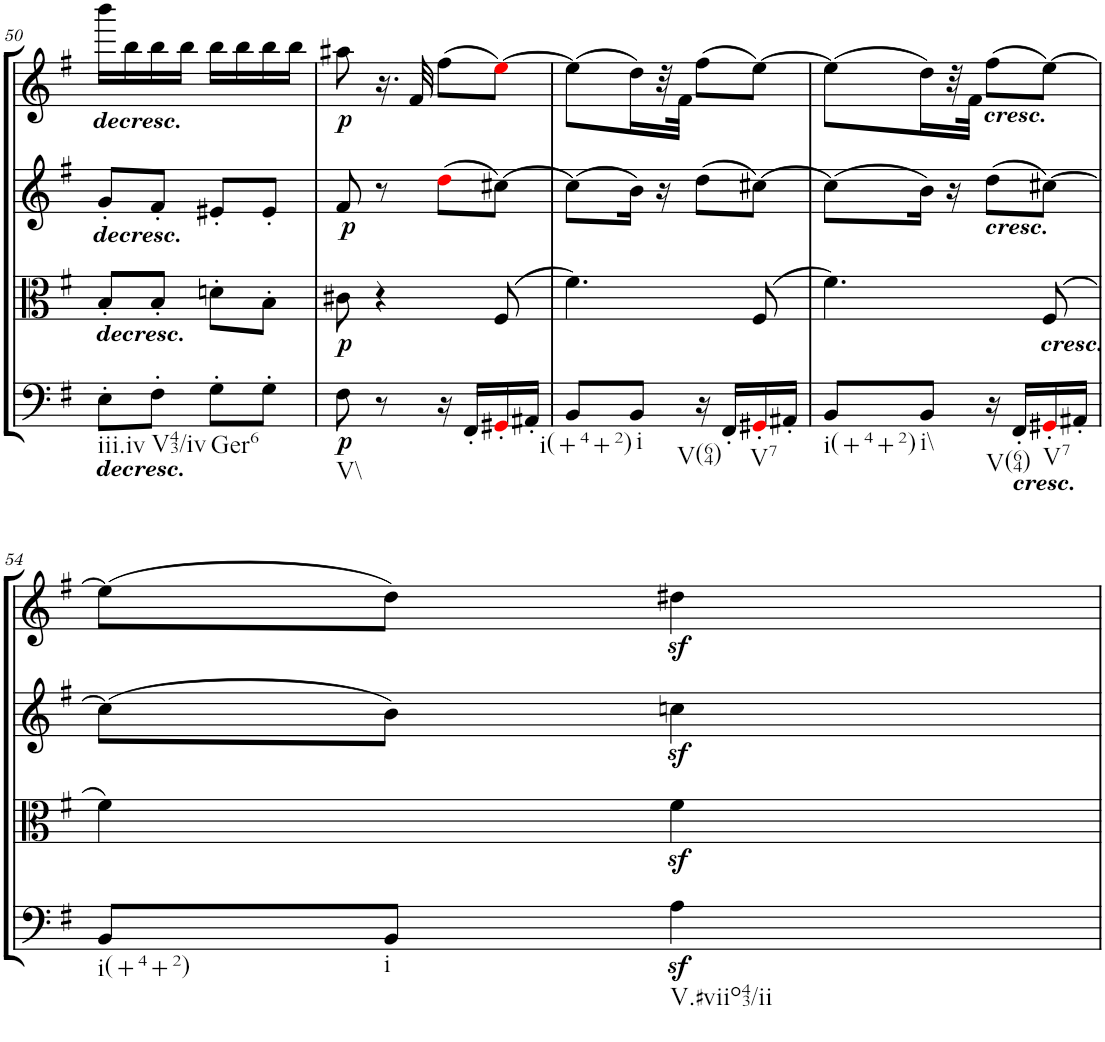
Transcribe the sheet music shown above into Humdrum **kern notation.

**kern	**dynam	**kern	**dynam	**kern	**dynam	**kern	**dynam
*part4	*part4	*part3	*part3	*part2	*part2	*part1	*part1
*staff4	*staff4	*staff3	*staff3	*staff2	*staff2	*staff1	*staff1
*I"Cello	*	*I"Viola	*	*I"2nd Violin	*	*I"1st Violin	*
*	*	*I'Vla	*	*I'Vln	*	*I'Vln	*
!!LO:PB:g=z
*clefF4	*	*clefC3	*	*clefG2	*	*clefG2	*
*k[f#]	*	*k[f#]	*	*k[f#]	*	*k[f#]	*
*G:	*	*G:	*	*G:	*	*G:	*
*M2/4	*	*M2/4	*	*M2/4	*	*M2/4	*
=50	=50	=50	=50	=50	=50	=50	=50
!	!	!	!	!	!	!LO:TX:b:Bi:t=decresc.	!
!	!	!	!	!LO:TX:b:Bi:t=decresc.	!	!	!
!	!	!LO:TX:b:Bi:t=decresc.	!	!	!	!	!
!LO:TX:b:Bi:t=decresc.	!	!	!	!	!	!	!
!LO:TX:b:t=iii.iv	!	!	!	!	!	!	!
8E'\L	.	8B'/L	.	8g'/L	.	16bbb\LL	.
.	.	.	.	.	.	16bb\	.
!LO:TX:b:t=V43/iv	!	!	!	!	!	!	!
8F#'\J	.	8B'/J	.	8f#'/J	.	16bb\	.
.	.	.	.	.	.	16bb\JJ	.
!LO:TX:b:t=Ger6	!	!	!	!	!	!	!
8G'\L	.	8dn'\L	.	8e#X'/L	.	16bb\LL	.
.	.	.	.	.	.	16bb\	.
8G'\J	.	8B'\J	.	8e#'/J	.	16bb\	.
.	.	.	.	.	.	16bb\JJ	.
=51	=51	=51	=51	=51	=51	=51	=51
!LO:TX:b:t=V\\	!	!	!	!	!	!	!
!	!LO:DY:b	!	!LO:DY:b	!	!LO:DY:b	!	!LO:DY:b
8F#\	p	8c#X\	p	8f#/	p	8aa#X\	p
8r	.	4r	.	8r	.	16.r	.
.	.	.	.	.	.	32f#/	.
16r	.	.	.	(8ddi\L	.	(8ff#\L	.
16FF#'/LL	.	.	.	.	.	.	.
16GG#X'i/	.	(8F#/	.	[8cc#X\J)	.	[8eei\J)	.
16AA#X'/JJ	.	.	.	.	.	.	.
=52	=52	=52	=52	=52	=52	=52	=52
!LO:TX:b:t=i(+4+2)	!	!	!	!	!	!	!
8BB/L	.	4.f#\)	.	(8cc#\L]	.	(8ee\L]	.
!LO:TX:b:t=i	!	!	!	!	!	!	!
8BB/J	.	.	.	16b\Jk)	.	16dd\L)	.
.	.	.	.	16r	.	32r	.
.	.	.	.	.	.	32f#\JJJ	.
!LO:TX:b:t=V(64)	!	!	!	!	!	!	!
16r	.	.	.	(8dd\L	.	(8ff#\L	.
16FF#'/LL	.	.	.	.	.	.	.
!LO:TX:b:t=V7	!	!	!	!	!	!	!
16GG#X'i/	.	(8F#/	.	[8cc#X\J)	.	[8ee\J)	.
16AA#X'/JJ	.	.	.	.	.	.	.
=53	=53	=53	=53	=53	=53	=53	=53
!LO:TX:b:t=i(+4+2)	!	!	!	!	!	!	!
8BB/L	.	4.f#\)	.	(8cc#\L]	.	(8ee\L]	.
!LO:TX:b:t=i\\	!	!	!	!	!	!	!
8BB/J	.	.	.	16b\Jk)	.	16dd\L)	.
.	.	.	.	16r	.	32r	.
.	.	.	.	.	.	32f#\JJJ	.
!	!	!	!	!	!	!LO:TX:b:Bi:t=cresc.	!
!	!	!	!	!LO:TX:b:Bi:t=cresc.	!	!	!
!LO:TX:b:t=V(64)	!	!	!	!	!	!	!
16r	.	.	.	(8dd\L	.	(8ff#\L	.
!LO:TX:b:Bi:t=cresc.	!	!	!	!	!	!	!
16FF#'/LL	.	.	.	.	.	.	.
!	!	!LO:TX:b:Bi:t=cresc.	!	!	!	!	!
!LO:TX:b:t=V7	!	!	!	!	!	!	!
16GG#X'i/	.	(8F#/	.	[8cc#X\J)	.	[8ee\J)	.
16AA#X'/JJ	.	.	.	.	.	.	.
!!LO:LB:g=z
=54	=54	=54	=54	=54	=54	=54	=54
!LO:TX:b:t=i(+4+2)	!	!	!	!	!	!	!
8BB/L	.	4f#\)	.	(8cc#\L]	.	(8ee\L]	.
!LO:TX:b:t=i	!	!	!	!	!	!	!
8BB/J	.	.	.	8b\J)	.	8dd\J)	.
!LO:TX:b:t=V.#viio43/ii	!	!	!	!	!	!	!
4Az<\	.	4f#z<\	.	4ccnz<\	.	4dd#Xz<\	.
=	=	=	=	=	=	=	=
*-	*-	*-	*-	*-	*-	*-	*-
